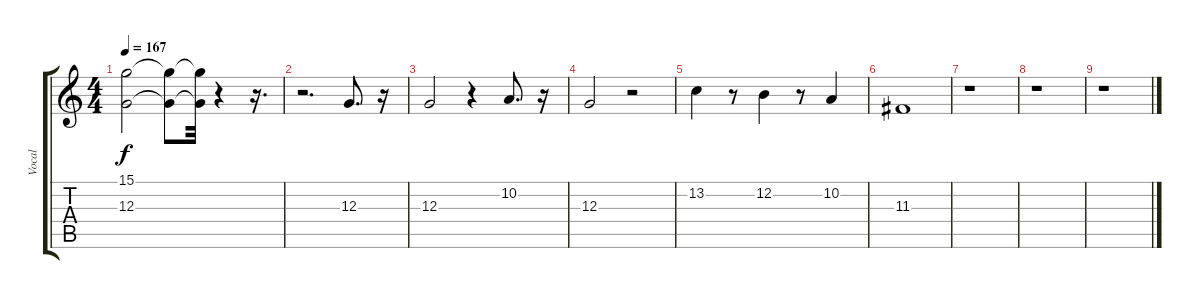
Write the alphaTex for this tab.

\track ("Vocal" "Vocal") {instrument clarinet}
\staff {score tabs}
\tuning (E4 B3 G3 D3 A2 E2) {hide}
\ts (4 4)
\tempo 167
\clef g2
\ks c
(15.1 12.3).2{dy f} (15.1{t} 12.3{t}).8 (15.1{t} 12.3{t}).32 r.4 r.16{d} |
r.2{d} 12.3.8{d} r.16 |
12.3.2 r.4 10.2.8{d} r.16 |
12.3.2 r.2 |
13.2.4 r.8 12.2.4 r.8 10.2.4 |
11.3.1 |
r.1 |
r.1 |
r.1
